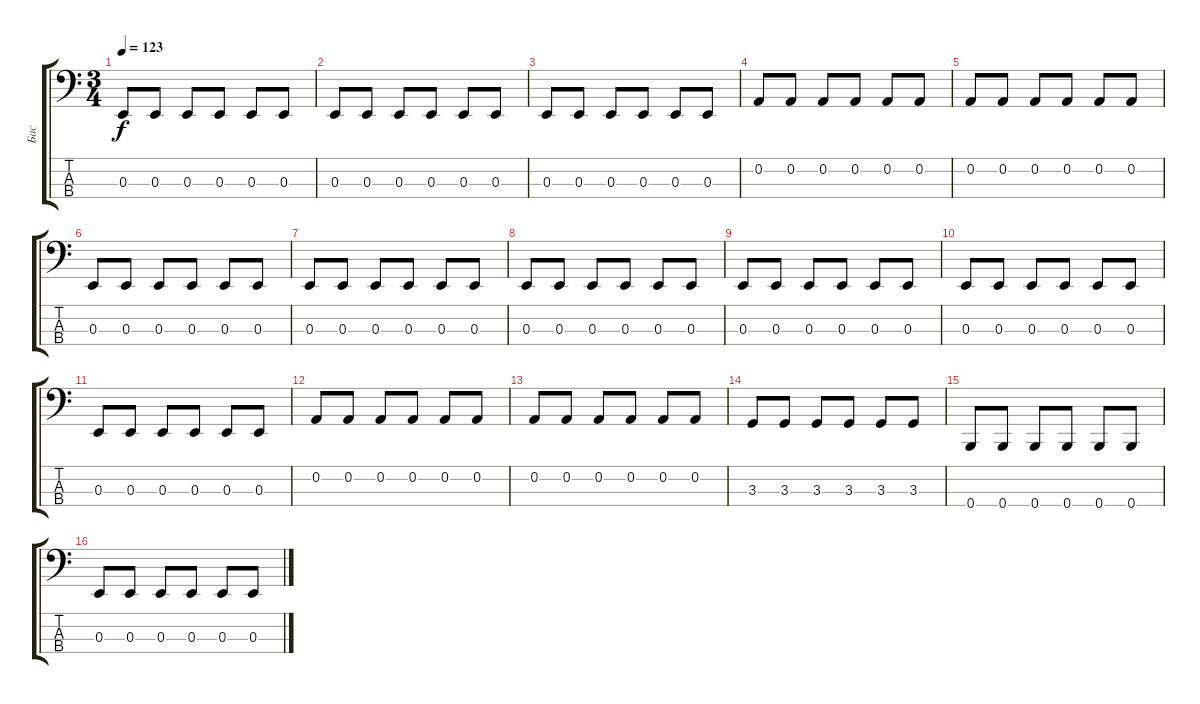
\track ("Бас" "Бас") {instrument electricbasspick}
\staff {score tabs}
\tuning (D2 A1 E1 B0) {hide}
\ts (3 4)
\tempo 123
\clef f4
\ks c
0.3.8{dy f} 0.3.8 0.3.8 0.3.8 0.3.8 0.3.8 |
0.3.8 0.3.8 0.3.8 0.3.8 0.3.8 0.3.8 |
0.3.8 0.3.8 0.3.8 0.3.8 0.3.8 0.3.8 |
0.2.8 0.2.8 0.2.8 0.2.8 0.2.8 0.2.8 |
0.2.8 0.2.8 0.2.8 0.2.8 0.2.8 0.2.8 |
0.3.8 0.3.8 0.3.8 0.3.8 0.3.8 0.3.8 |
0.3.8 0.3.8 0.3.8 0.3.8 0.3.8 0.3.8 |
0.3.8 0.3.8 0.3.8 0.3.8 0.3.8 0.3.8 |
0.3.8 0.3.8 0.3.8 0.3.8 0.3.8 0.3.8 |
0.3.8 0.3.8 0.3.8 0.3.8 0.3.8 0.3.8 |
0.3.8 0.3.8 0.3.8 0.3.8 0.3.8 0.3.8 |
0.2.8 0.2.8 0.2.8 0.2.8 0.2.8 0.2.8 |
0.2.8 0.2.8 0.2.8 0.2.8 0.2.8 0.2.8 |
3.3.8 3.3.8 3.3.8 3.3.8 3.3.8 3.3.8 |
0.4.8 0.4.8 0.4.8 0.4.8 0.4.8 0.4.8 |
0.3.8 0.3.8 0.3.8 0.3.8 0.3.8 0.3.8
